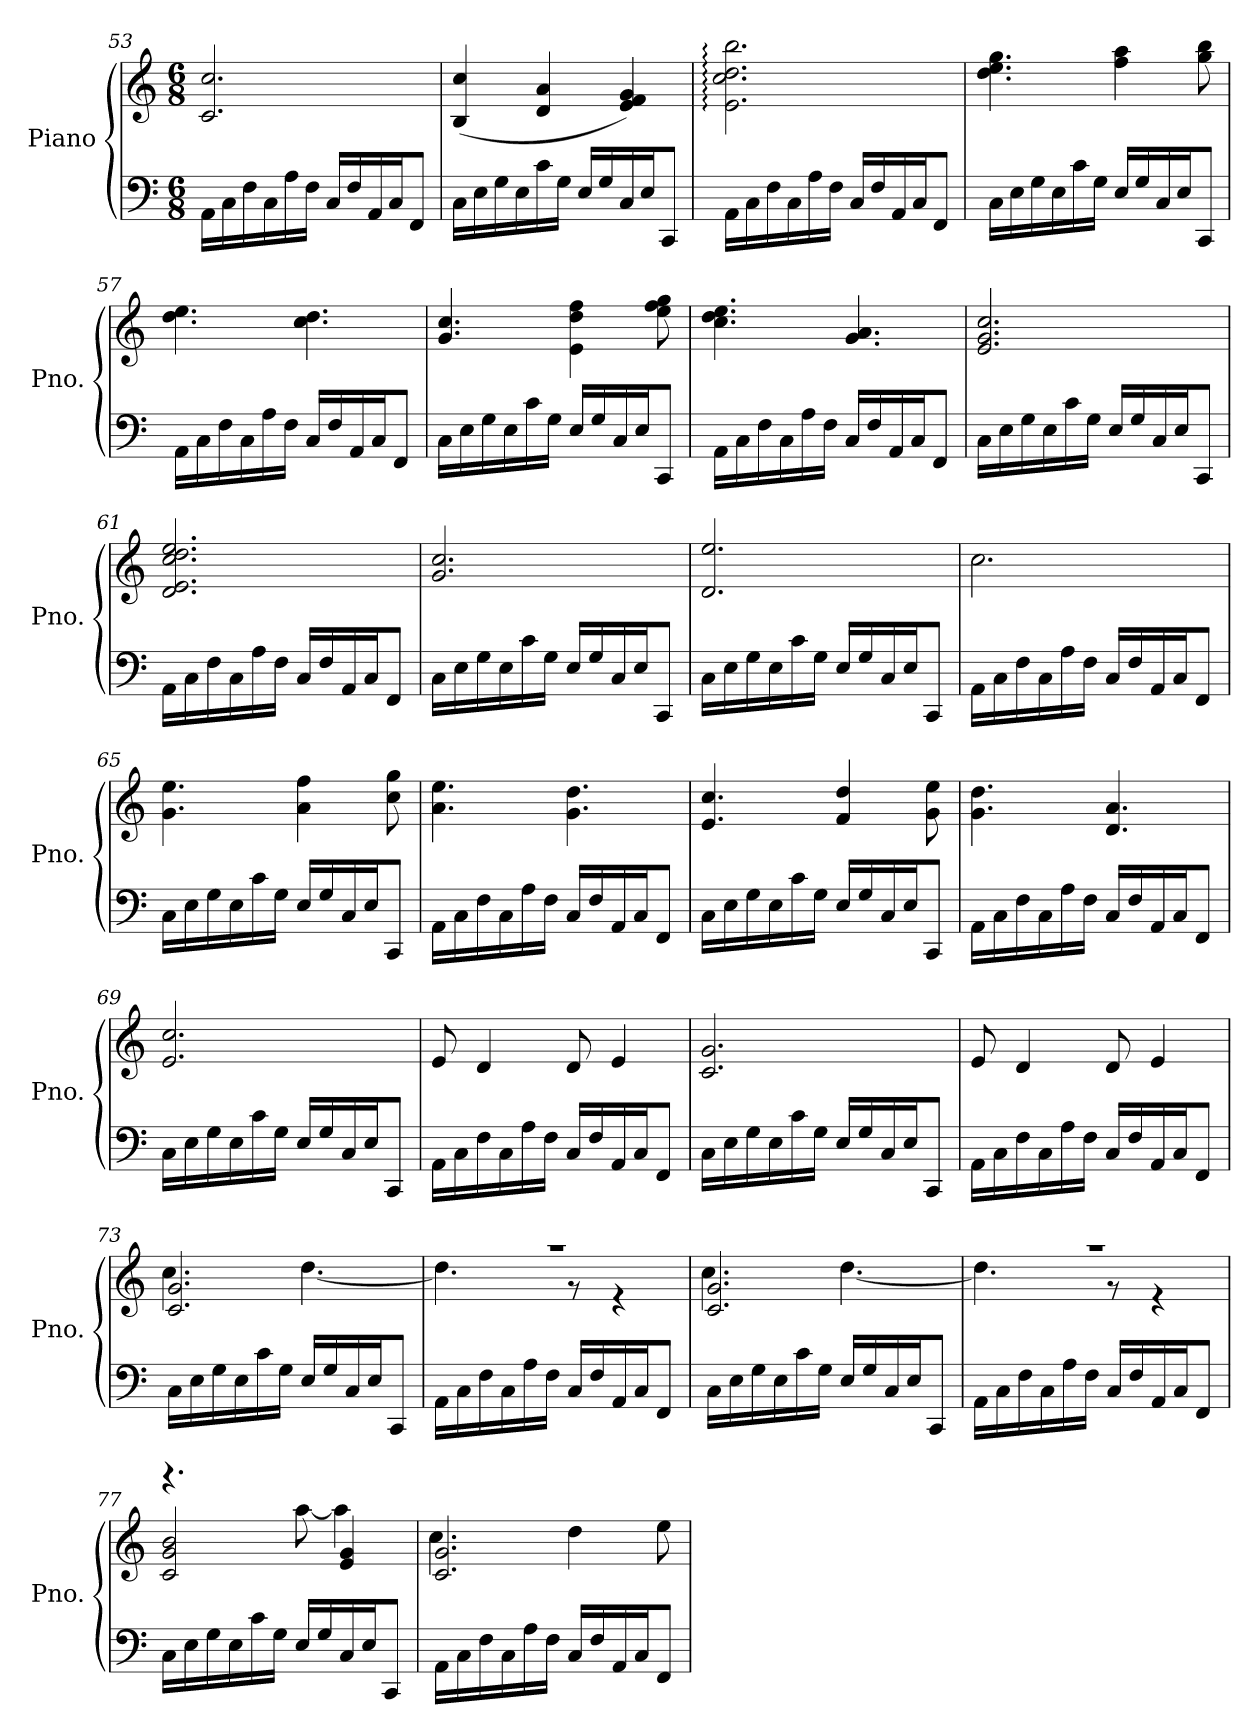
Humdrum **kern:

**kern	**kern
*part1	*part1
*staff2	*staff1
*I"Piano	*
*I'Pno.	*
*clefF4	*clefG2
*k[]	*k[]
*M6/8	*M6/8
=53	=53
16AA\LL	2.c/ 2.cc/
16C\	.
16F\	.
16C\	.
16A\	.
16F\JJ	.
16C/LL	.
16F/	.
16AA/	.
16C/J	.
8FF/J	.
=54	=54
16C\LL	(4B/ 4cc/
16E\	.
16G\	.
16E\	.
16c\	4d/ 4a/
16G\JJ	.
16E/LL	.
16G/	.
16C/	4e/ 4f/ 4g/)
16E/J	.
8CC/J	.
!!LO:LB:g=z
=55	=55
16AA\LL	2.e\: 2.cc\: 2.dd\: 2.bb\:
16C\	.
16F\	.
16C\	.
16A\	.
16F\JJ	.
16C/LL	.
16F/	.
16AA/	.
16C/J	.
8FF/J	.
=56	=56
16C\LL	4.dd\ 4.ee\ 4.gg\
16E\	.
16G\	.
16E\	.
16c\	.
16G\JJ	.
16E/LL	4ff\ 4aa\
16G/	.
16C/	.
16E/J	.
8CC/J	8gg\ 8bb\
=57	=57
16AA\LL	4.dd\ 4.ee\
16C\	.
16F\	.
16C\	.
16A\	.
16F\JJ	.
16C/LL	4.cc\ 4.dd\
16F/	.
16AA/	.
16C/J	.
8FF/J	.
=58	=58
16C\LL	4.g/ 4.cc/
16E\	.
16G\	.
16E\	.
16c\	.
16G\JJ	.
16E/LL	4e\ 4dd\ 4ff\
16G/	.
16C/	.
16E/J	.
8CC/J	8ee\ 8ff\ 8gg\
=59	=59
16AA\LL	4.cc\ 4.dd\ 4.ee\
16C\	.
16F\	.
16C\	.
16A\	.
16F\JJ	.
16C/LL	4.g/ 4.a/
16F/	.
16AA/	.
16C/J	.
8FF/J	.
=60	=60
16C\LL	2.e/ 2.g/ 2.cc/
16E\	.
16G\	.
16E\	.
16c\	.
16G\JJ	.
16E/LL	.
16G/	.
16C/	.
16E/J	.
8CC/J	.
!!LO:LB:g=z
=61	=61
16AA\LL	2.d/ 2.e/ 2.cc/ 2.dd/ 2.ee/
16C\	.
16F\	.
16C\	.
16A\	.
16F\JJ	.
16C/LL	.
16F/	.
16AA/	.
16C/J	.
8FF/J	.
=62	=62
16C\LL	2.g/ 2.cc/
16E\	.
16G\	.
16E\	.
16c\	.
16G\JJ	.
16E/LL	.
16G/	.
16C/	.
16E/J	.
8CC/J	.
=63	=63
16C\LL	2.d/ 2.ee/
16E\	.
16G\	.
16E\	.
16c\	.
16G\JJ	.
16E/LL	.
16G/	.
16C/	.
16E/J	.
8CC/J	.
=64	=64
16AA\LL	2.cc\
16C\	.
16F\	.
16C\	.
16A\	.
16F\JJ	.
16C/LL	.
16F/	.
16AA/	.
16C/J	.
8FF/J	.
=65	=65
16C\LL	4.g\ 4.ee\
16E\	.
16G\	.
16E\	.
16c\	.
16G\JJ	.
16E/LL	4a\ 4ff\
16G/	.
16C/	.
16E/J	.
8CC/J	8cc\ 8gg\
=66	=66
16AA\LL	4.a\ 4.ee\
16C\	.
16F\	.
16C\	.
16A\	.
16F\JJ	.
16C/LL	4.g\ 4.dd\
16F/	.
16AA/	.
16C/J	.
8FF/J	.
!!LO:LB:g=z
=67	=67
16C\LL	4.e/ 4.cc/
16E\	.
16G\	.
16E\	.
16c\	.
16G\JJ	.
16E/LL	4f/ 4dd/
16G/	.
16C/	.
16E/J	.
8CC/J	8g\ 8ee\
=68	=68
16AA\LL	4.g\ 4.dd\
16C\	.
16F\	.
16C\	.
16A\	.
16F\JJ	.
16C/LL	4.d/ 4.a/
16F/	.
16AA/	.
16C/J	.
8FF/J	.
=69	=69
16C\LL	2.e/ 2.cc/
16E\	.
16G\	.
16E\	.
16c\	.
16G\JJ	.
16E/LL	.
16G/	.
16C/	.
16E/J	.
8CC/J	.
=70	=70
16AA\LL	8e/
16C\	.
16F\	4d/
16C\	.
16A\	.
16F\JJ	.
16C/LL	8d/
16F/	.
16AA/	4e/
16C/J	.
8FF/J	.
=71	=71
16C\LL	2.c/ 2.g/
16E\	.
16G\	.
16E\	.
16c\	.
16G\JJ	.
16E/LL	.
16G/	.
16C/	.
16E/J	.
8CC/J	.
=72	=72
16AA\LL	8e/
16C\	.
16F\	4d/
16C\	.
16A\	.
16F\JJ	.
16C/LL	8d/
16F/	.
16AA/	4e/
16C/J	.
8FF/J	.
!!LO:LB:g=z
=73	=73
*	*^
16C\LL	2.c/ 2.g/	4.cc\
16E\	.	.
16G\	.	.
16E\	.	.
16c\	.	.
16G\JJ	.	.
16E/LL	.	[4.dd\
16G/	.	.
16C/	.	.
16E/J	.	.
8CC/J	.	.
=74	=74	=74
16AA\LL	2.r	4.dd\]
16C\	.	.
16F\	.	.
16C\	.	.
16A\	.	.
16F\JJ	.	.
16C/LL	.	8r
16F/	.	.
16AA/	.	4r
16C/J	.	.
8FF/J	.	.
=75	=75	=75
16C\LL	2.c/ 2.g/	4.cc\
16E\	.	.
16G\	.	.
16E\	.	.
16c\	.	.
16G\JJ	.	.
16E/LL	.	[4.dd\
16G/	.	.
16C/	.	.
16E/J	.	.
8CC/J	.	.
=76	=76	=76
16AA\LL	2.r	4.dd\]
16C\	.	.
16F\	.	.
16C\	.	.
16A\	.	.
16F\JJ	.	.
16C/LL	.	8r
16F/	.	.
16AA/	.	4r
16C/J	.	.
8FF/J	.	.
=77	=77	=77
16C\LL	2c/ 2g/ 2b/	4.rggg
16E\	.	.
16G\	.	.
16E\	.	.
16c\	.	.
16G\JJ	.	.
16E/LL	.	[8aa\
16G/	.	.
16C/	4e/ 4g/	4aa\]
16E/J	.	.
8CC/J	.	.
=78	=78	=78
16AA\LL	2.c/ 2.g/	4.cc\
16C\	.	.
16F\	.	.
16C\	.	.
16A\	.	.
16F\JJ	.	.
16C/LL	.	4dd\
16F/	.	.
16AA/	.	.
16C/J	.	.
8FF/J	.	8ee\
*	*v	*v
=	=
*-	*-
